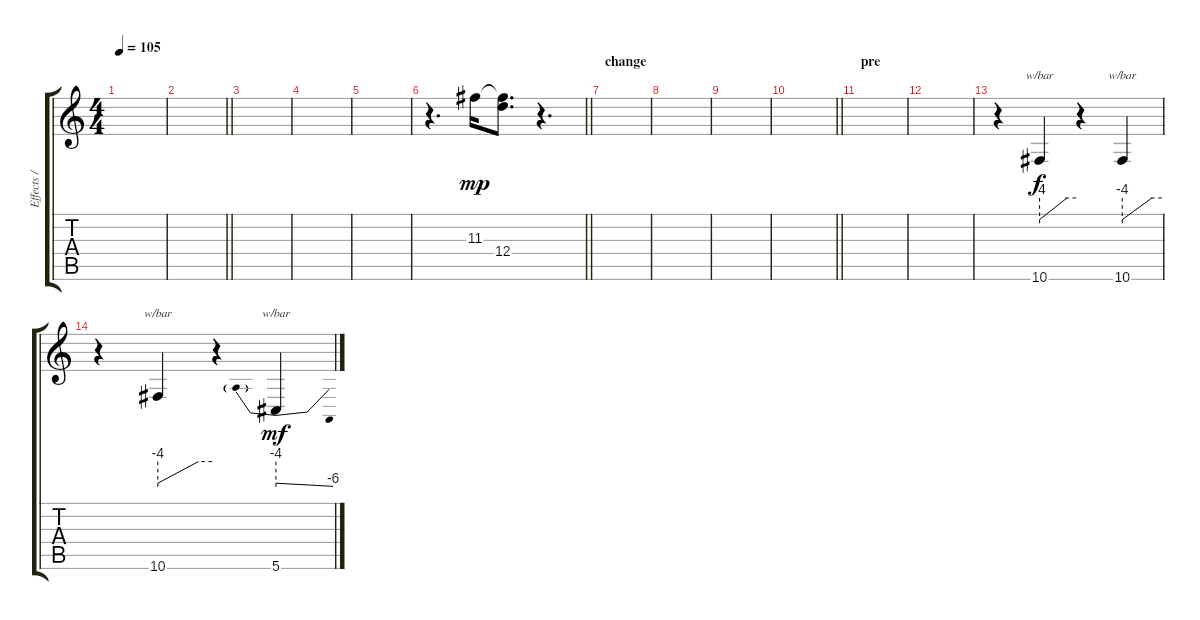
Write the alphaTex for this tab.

\track ("Effects / Guitar Dub" "Effects / ") {instrument distortionguitar}
\staff {score tabs}
\tuning (E4 B3 G3 D3 A2 E2) {hide}
\ts (4 4)
\tempo 105
\clef g2
\ks c
|
\barLineRight lightlight
|
\section ("" "")
|
|
|
\barLineRight lightlight
r.4{d} 11.3.16{dy mp instrument glockenspiel} (11.3{t} 12.4).8{d} r.4{d} |
\section ("" "change")
|
|
|
\barLineRight lightlight
|
\section ("" "pre")
|
|
r.4 10.6.4{tbe (custom default 0 -16 45 0 60 0) dy f instrument synthbass2} r.4 10.6.4{tbe (custom default 0 -16 45 0 60 0)} |
r.4 10.6.4{tbe (custom default 0 -16 45 0 60 0) instrument synthbass2} r.4 5.6.4{tbe (predivedive default 0 -16 60 -24) dy mf}
